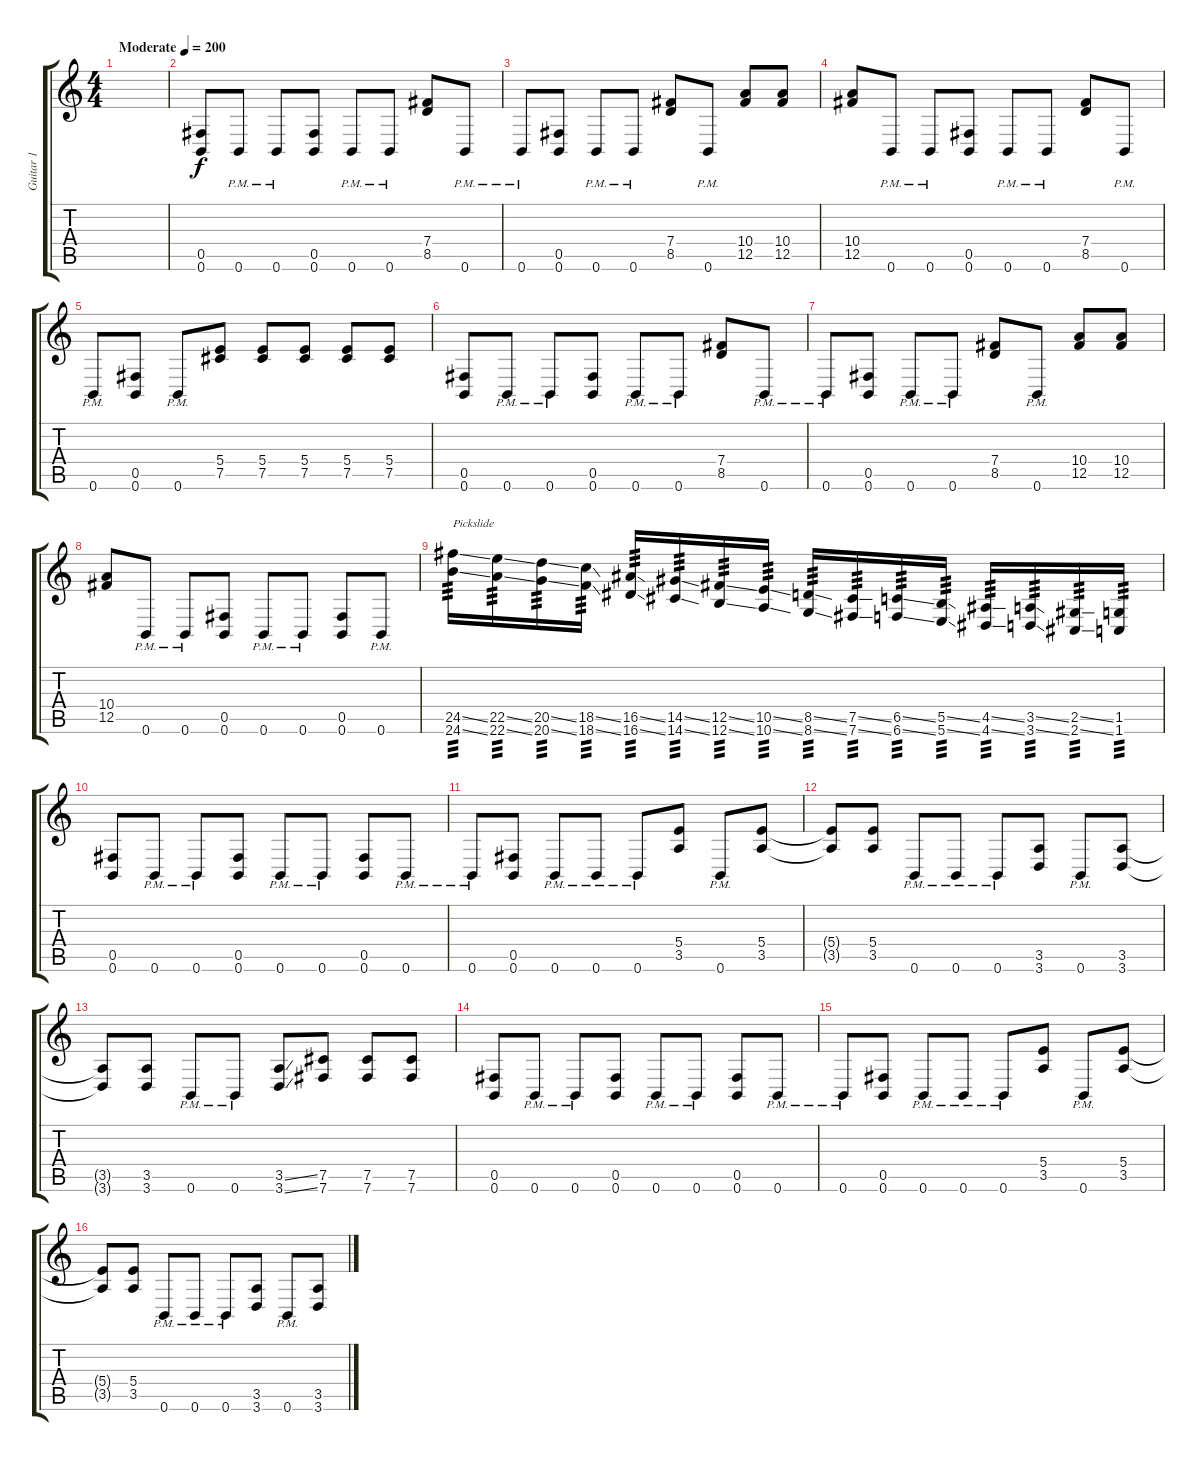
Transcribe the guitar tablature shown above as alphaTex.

\track ("Guitar 1" "Guitar 1") {instrument distortionguitar}
\staff {score tabs}
\tuning (Db4 Ab3 E3 B2 Gb2 B1) {hide}
\ts (4 4)
\tempo (200 "Moderate")
\clef g2
\ks c
|
(0.5 0.6).8 0.6{pm}.8 0.6{pm}.8 (0.5 0.6).8 0.6{pm}.8 0.6{pm}.8 (7.4 8.5).8 0.6{pm}.8 |
0.6{pm}.8 (0.5 0.6).8 0.6{pm}.8 0.6{pm}.8 (7.4 8.5).8 0.6{pm}.8 (10.4 12.5).8 (10.4 12.5).8 |
(10.4 12.5).8 0.6{pm}.8 0.6{pm}.8 (0.5 0.6).8 0.6{pm}.8 0.6{pm}.8 (7.4 8.5).8 0.6{pm}.8 |
0.6{pm}.8 (0.5 0.6).8 0.6{pm}.8 (5.4 7.5).8 (5.4 7.5).8 (5.4 7.5).8 (5.4 7.5).8 (5.4 7.5).8 |
(0.5 0.6).8 0.6{pm}.8 0.6{pm}.8 (0.5 0.6).8 0.6{pm}.8 0.6{pm}.8 (7.4 8.5).8 0.6{pm}.8 |
0.6{pm}.8 (0.5 0.6).8 0.6{pm}.8 0.6{pm}.8 (7.4 8.5).8 0.6{pm}.8 (10.4 12.5).8 (10.4 12.5).8 |
(10.4 12.5).8 0.6{pm}.8 0.6{pm}.8 (0.5 0.6).8 0.6{pm}.8 0.6{pm}.8 (0.5 0.6).8 0.6{pm}.8 |
(24.5{ss} 24.6{ss}).16{txt "Pickslide" tp 3} (22.5{ss} 22.6{ss}).16{tp 3} (20.5{ss} 20.6{ss}).16{tp 3} (18.5{ss} 18.6{ss}).16{tp 3} (16.5{ss} 16.6{ss}).16{tp 3} (14.5{ss} 14.6{ss}).16{tp 3} (12.5{ss} 12.6{ss}).16{tp 3} (10.5{ss} 10.6{ss}).16{tp 3} (8.5{ss} 8.6{ss}).16{tp 3} (7.5{ss} 7.6{ss}).16{tp 3} (6.5{ss} 6.6{ss}).16{tp 3} (5.5{ss} 5.6{ss}).16{tp 3} (4.5{ss} 4.6{ss}).16{tp 3} (3.5{ss} 3.6{ss}).16{tp 3} (2.5{ss} 2.6{ss}).16{tp 3} (1.5 1.6).16{tp 3} |
(0.5 0.6).8 0.6{pm}.8 0.6{pm}.8 (0.5 0.6).8 0.6{pm}.8 0.6{pm}.8 (0.5 0.6).8 0.6{pm}.8 |
0.6{pm}.8 (0.5 0.6).8 0.6{pm}.8 0.6{pm}.8 0.6{pm}.8 (5.4 3.5).8 0.6{pm}.8 (5.4 3.5).8 |
(5.4{t} 3.5{t}).8 (5.4 3.5).8 0.6{pm}.8 0.6{pm}.8 0.6{pm}.8 (3.5 3.6).8 0.6{pm}.8 (3.5 3.6).8 |
(3.5{t} 3.6{t}).8 (3.5 3.6).8 0.6{pm}.8 0.6{pm}.8 (3.5{ss} 3.6{ss}).8 (7.5 7.6).8 (7.5 7.6).8 (7.5 7.6).8 |
(0.5 0.6).8 0.6{pm}.8 0.6{pm}.8 (0.5 0.6).8 0.6{pm}.8 0.6{pm}.8 (0.5 0.6).8 0.6{pm}.8 |
0.6{pm}.8 (0.5 0.6).8 0.6{pm}.8 0.6{pm}.8 0.6{pm}.8 (5.4 3.5).8 0.6{pm}.8 (5.4 3.5).8 |
(5.4{t} 3.5{t}).8 (5.4 3.5).8 0.6{pm}.8 0.6{pm}.8 0.6{pm}.8 (3.5 3.6).8 0.6{pm}.8 (3.5 3.6).8
